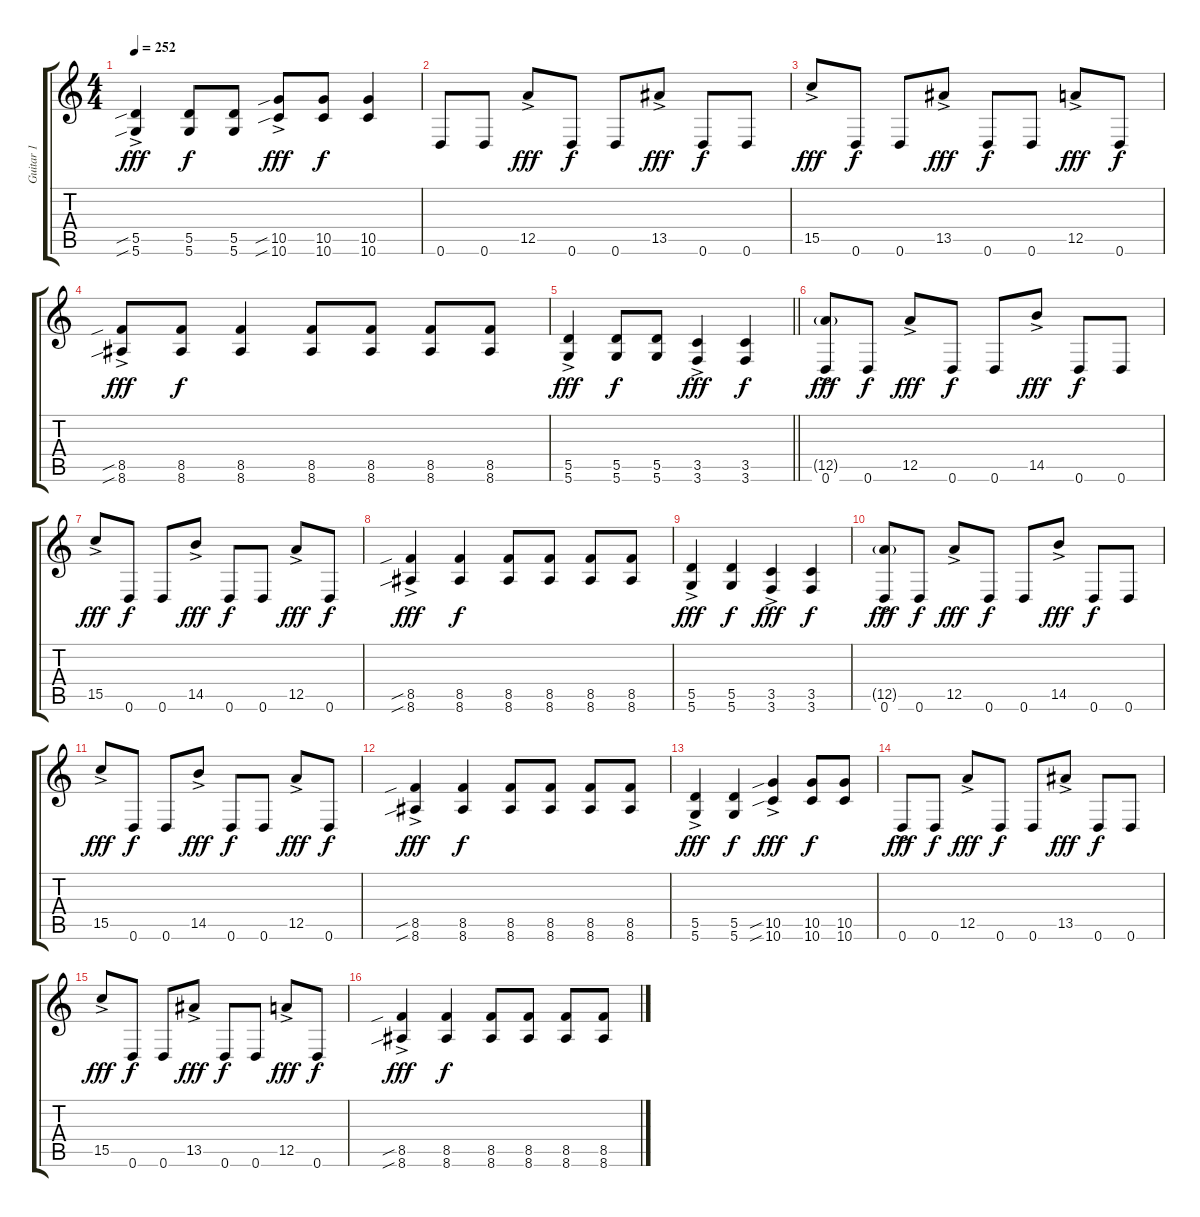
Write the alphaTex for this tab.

\track ("Guitar 1" "Guitar 1") {instrument distortionguitar}
\staff {score tabs}
\tuning (E4 B3 G3 D3 A2 D2) {hide}
\ts (4 4)
\tempo 252
\clef g2
\ks c
(5.5{sib ac} 5.6{sib ac}).4{dy fff} (5.5 5.6).8{dy f} (5.5 5.6).8 (10.5{sib ac} 10.6{sib ac}).8{dy fff} (10.5 10.6).8{dy f} (10.5 10.6).4 |
0.6.8 0.6.8 12.5{ac}.8{dy fff} 0.6.8{dy f} 0.6.8 13.5{ac}.8{dy fff} 0.6.8{dy f} 0.6.8 |
15.5{ac}.8{dy fff} 0.6.8{dy f} 0.6.8 13.5{ac}.8{dy fff} 0.6.8{dy f} 0.6.8 12.5{ac}.8{dy fff} 0.6.8{dy f} |
(8.5{sib ac} 8.6{sib ac}).8{dy fff} (8.5 8.6).8{dy f} (8.5 8.6).4 (8.5 8.6).8 (8.5 8.6).8 (8.5 8.6).8 (8.5 8.6).8 |
\barLineRight lightlight
(5.5{ac} 5.6{ac}).4{dy fff} (5.5 5.6).8{dy f} (5.5 5.6).8 (3.5{ac} 3.6{ac}).4{dy fff} (3.5 3.6).4{dy f} |
(12.5{g} 0.6{ac}).8{dy fff} 0.6.8{dy f} 12.5{ac}.8{dy fff} 0.6.8{dy f} 0.6.8 14.5{ac}.8{dy fff} 0.6.8{dy f} 0.6.8 |
15.5{ac}.8{dy fff} 0.6.8{dy f} 0.6.8 14.5{ac}.8{dy fff} 0.6.8{dy f} 0.6.8 12.5{ac}.8{dy fff} 0.6.8{dy f} |
(8.5{sib ac} 8.6{sib ac}).4{dy fff} (8.5 8.6).4{dy f} (8.5 8.6).8 (8.5 8.6).8 (8.5 8.6).8 (8.5 8.6).8 |
(5.5{ac} 5.6{ac}).4{dy fff} (5.5 5.6).4{dy f} (3.5{ac} 3.6{ac}).4{dy fff} (3.5 3.6).4{dy f} |
(12.5{g} 0.6{ac}).8{dy fff} 0.6.8{dy f} 12.5{ac}.8{dy fff} 0.6.8{dy f} 0.6.8 14.5{ac}.8{dy fff} 0.6.8{dy f} 0.6.8 |
15.5{ac}.8{dy fff} 0.6.8{dy f} 0.6.8 14.5{ac}.8{dy fff} 0.6.8{dy f} 0.6.8 12.5{ac}.8{dy fff} 0.6.8{dy f} |
(8.5{sib ac} 8.6{sib ac}).4{dy fff} (8.5 8.6).4{dy f} (8.5 8.6).8 (8.5 8.6).8 (8.5 8.6).8 (8.5 8.6).8 |
(5.5{ac} 5.6{ac}).4{dy fff} (5.5 5.6).4{dy f} (10.5{sib ac} 10.6{sib ac}).4{dy fff} (10.5 10.6).8{dy f} (10.5 10.6).8 |
0.6{ac}.8{dy fff} 0.6.8{dy f} 12.5{ac}.8{dy fff} 0.6.8{dy f} 0.6.8 13.5{ac}.8{dy fff} 0.6.8{dy f} 0.6.8 |
15.5{ac}.8{dy fff} 0.6.8{dy f} 0.6.8 13.5{ac}.8{dy fff} 0.6.8{dy f} 0.6.8 12.5{ac}.8{dy fff} 0.6.8{dy f} |
(8.5{sib ac} 8.6{sib ac}).4{dy fff} (8.5 8.6).4{dy f} (8.5 8.6).8 (8.5 8.6).8 (8.5 8.6).8 (8.5 8.6).8
